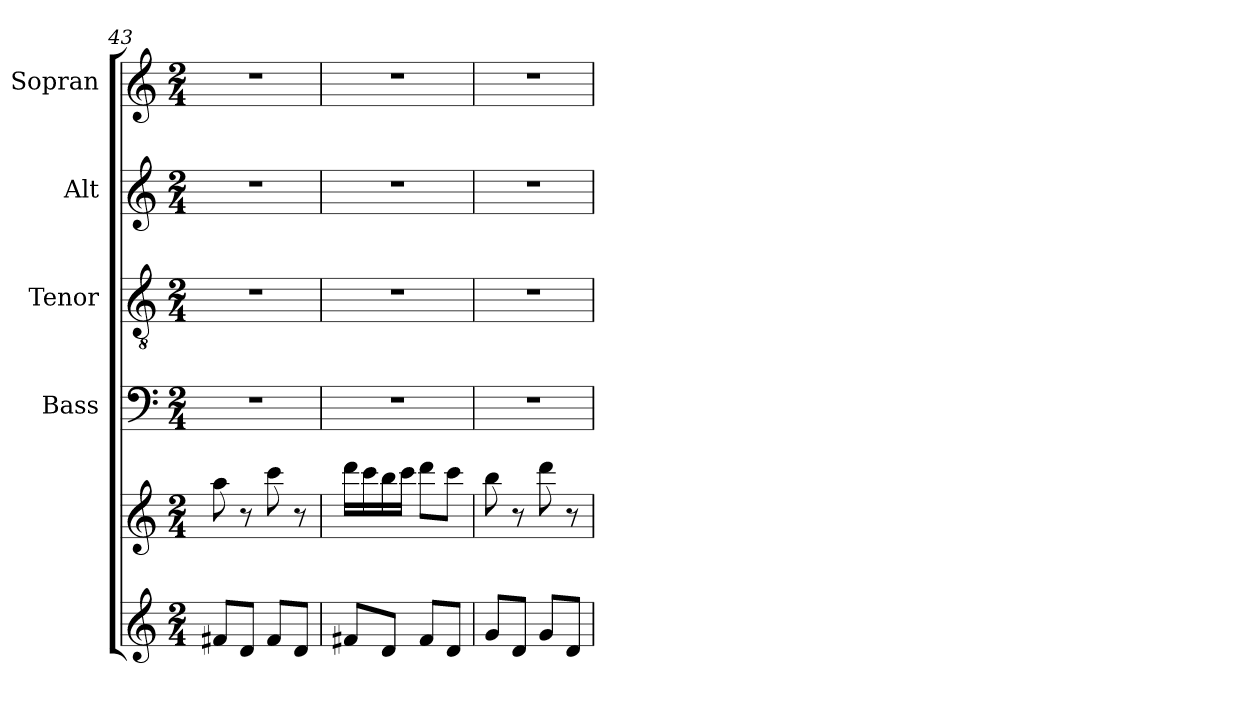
**kern	**kern	**kern	**kern	**kern	**kern
*part5	*part5	*part4	*part3	*part2	*part1
*staff6	*staff5	*staff4	*staff3	*staff2	*staff1
*	*	*I"Bass	*I"Tenor	*I"Alt	*I"Sopran
*	*	*I'B.	*I'T.	*I'A.	*I'S.
*clefG2	*clefG2	*clefF4	*clefGv2	*clefG2	*clefG2
*k[]	*k[]	*k[]	*k[]	*k[]	*k[]
*C:	*C:	*C:	*C:	*C:	*C:
*M2/4	*M2/4	*M2/4	*M2/4	*M2/4	*M2/4
=43	=43	=43	=43	=43	=43
8f#X/L	8aa\	2r	2r	2r	2r
8d/J	8r	.	.	.	.
8f#/L	8ccc\	.	.	.	.
8d/J	8r	.	.	.	.
=44	=44	=44	=44	=44	=44
8f#X/L	16ddd\LL	2r	2r	2r	2r
.	16ccc\	.	.	.	.
8d/J	16bb\	.	.	.	.
.	16ccc\JJ	.	.	.	.
8f#/L	8ddd\L	.	.	.	.
8d/J	8ccc\J	.	.	.	.
=45	=45	=45	=45	=45	=45
8g/L	8bb\	2r	2r	2r	2r
8d/J	8r	.	.	.	.
8g/L	8ddd\	.	.	.	.
8d/J	8r	.	.	.	.
=	=	=	=	=	=
*-	*-	*-	*-	*-	*-
